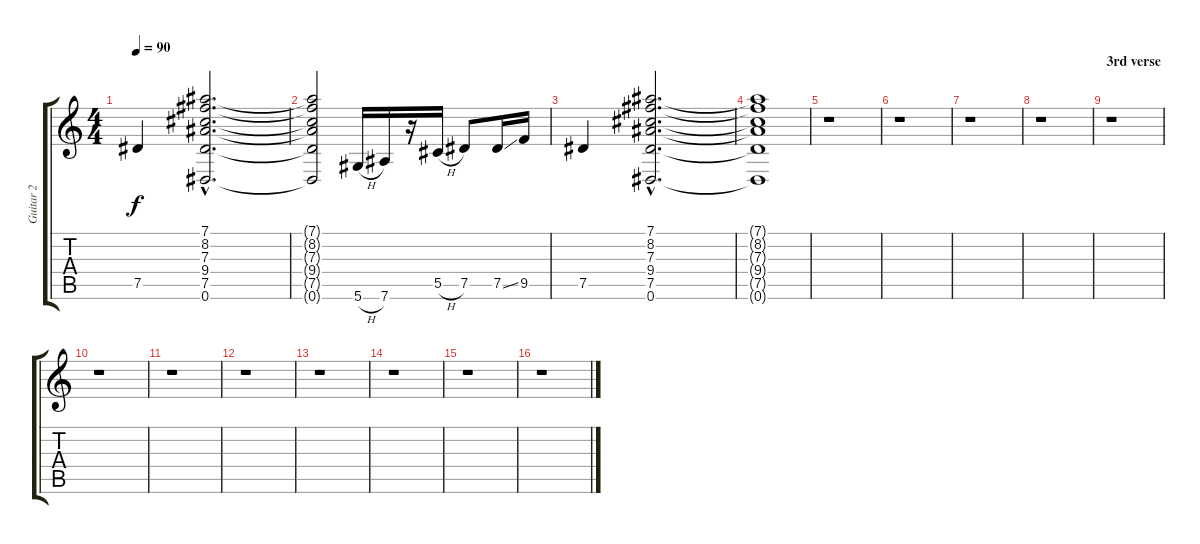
\track ("Guitar 2" "Guitar 2") {instrument electricguitarjazz}
\staff {score tabs}
\tuning (Eb4 Bb3 Gb3 Db3 Ab2 Eb2) {hide}
\ts (4 4)
\tempo 90
\clef g2
\ks c
7.5.4{dy f} (7.1{hac} 8.2{hac} 7.3{hac} 9.4{hac} 7.5{hac} 0.6{hac}).2{d} |
(7.1{t} 8.2{t} 7.3{t} 9.4{t} 7.5{t} 0.6{t}).2 5.6{h}.16 7.6.16 r.16 5.5{h}.16 7.5.8 7.5{ss}.16 9.5.16 |
7.5.4 (7.1{hac} 8.2{hac} 7.3{hac} 9.4{hac} 7.5{hac} 0.6{hac}).2{d} |
(7.1{t} 8.2{t} 7.3{t} 9.4{t} 7.5{t} 0.6{t}).1 |
r.1 |
r.1 |
r.1 |
r.1 |
\section ("" "3rd verse")
r.1 |
r.1 |
r.1 |
r.1 |
r.1 |
r.1 |
r.1 |
r.1
